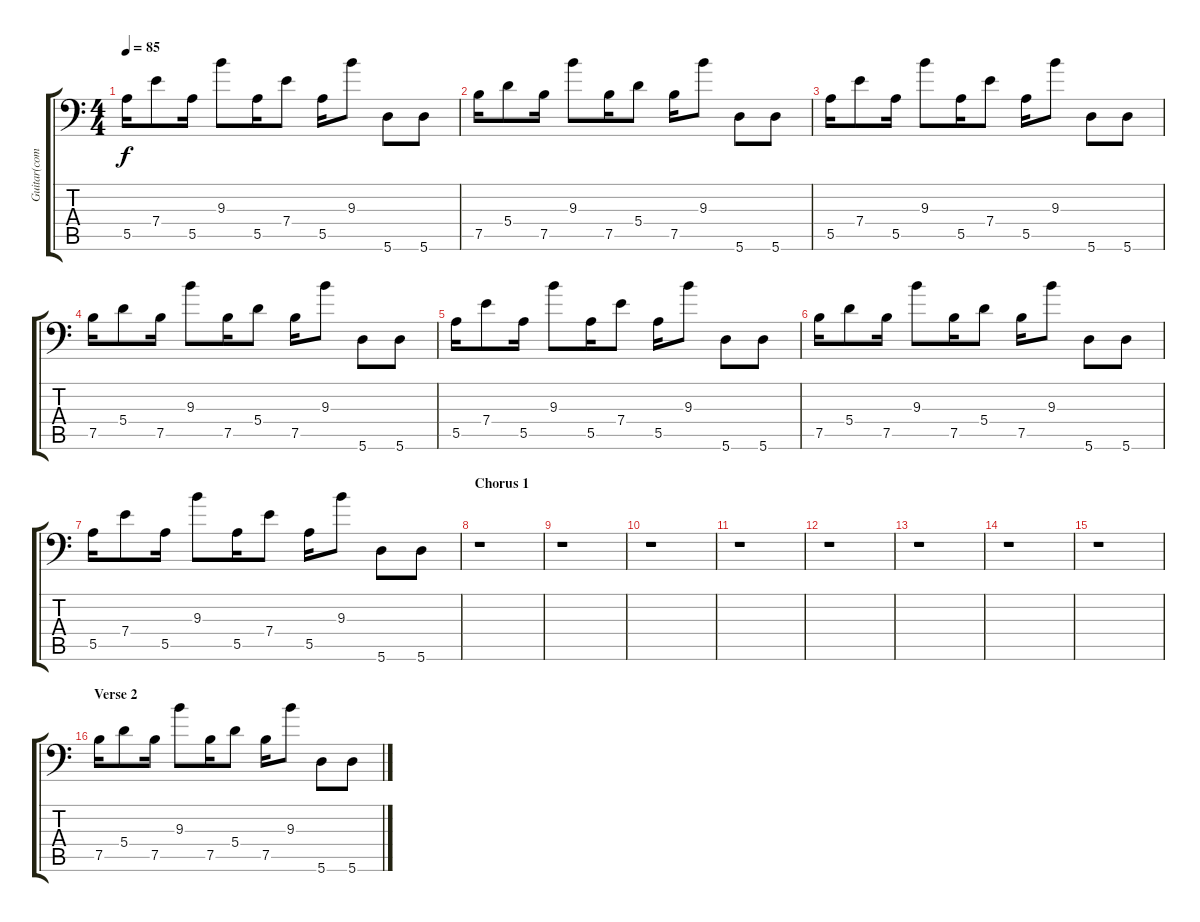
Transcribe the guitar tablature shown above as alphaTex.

\track ("Guitar(compressor pedal)" "Guitar(com") {instrument electricguitarclean}
\staff {score tabs}
\tuning (B3 G3 D3 A2 E2 A1) {hide}
\ts (4 4)
\tempo 85
\clef f4
\ks c
5.5.16{dy f} 7.4.8 5.5.16 9.3.8 5.5.16 7.4.8 5.5.16 9.3.8 5.6.8 5.6.8 |
7.5.16 5.4.8 7.5.16 9.3.8 7.5.16 5.4.8 7.5.16 9.3.8 5.6.8 5.6.8 |
5.5.16 7.4.8 5.5.16 9.3.8 5.5.16 7.4.8 5.5.16 9.3.8 5.6.8 5.6.8 |
7.5.16 5.4.8 7.5.16 9.3.8 7.5.16 5.4.8 7.5.16 9.3.8 5.6.8 5.6.8 |
5.5.16 7.4.8 5.5.16 9.3.8 5.5.16 7.4.8 5.5.16 9.3.8 5.6.8 5.6.8 |
7.5.16 5.4.8 7.5.16 9.3.8 7.5.16 5.4.8 7.5.16 9.3.8 5.6.8 5.6.8 |
5.5.16 7.4.8 5.5.16 9.3.8 5.5.16 7.4.8 5.5.16 9.3.8 5.6.8 5.6.8 |
\section ("" "Chorus 1")
r.1 |
r.1 |
r.1 |
r.1 |
r.1 |
r.1 |
r.1 |
r.1 |
\section ("" "Verse 2")
7.5.16 5.4.8 7.5.16 9.3.8 7.5.16 5.4.8 7.5.16 9.3.8 5.6.8 5.6.8
